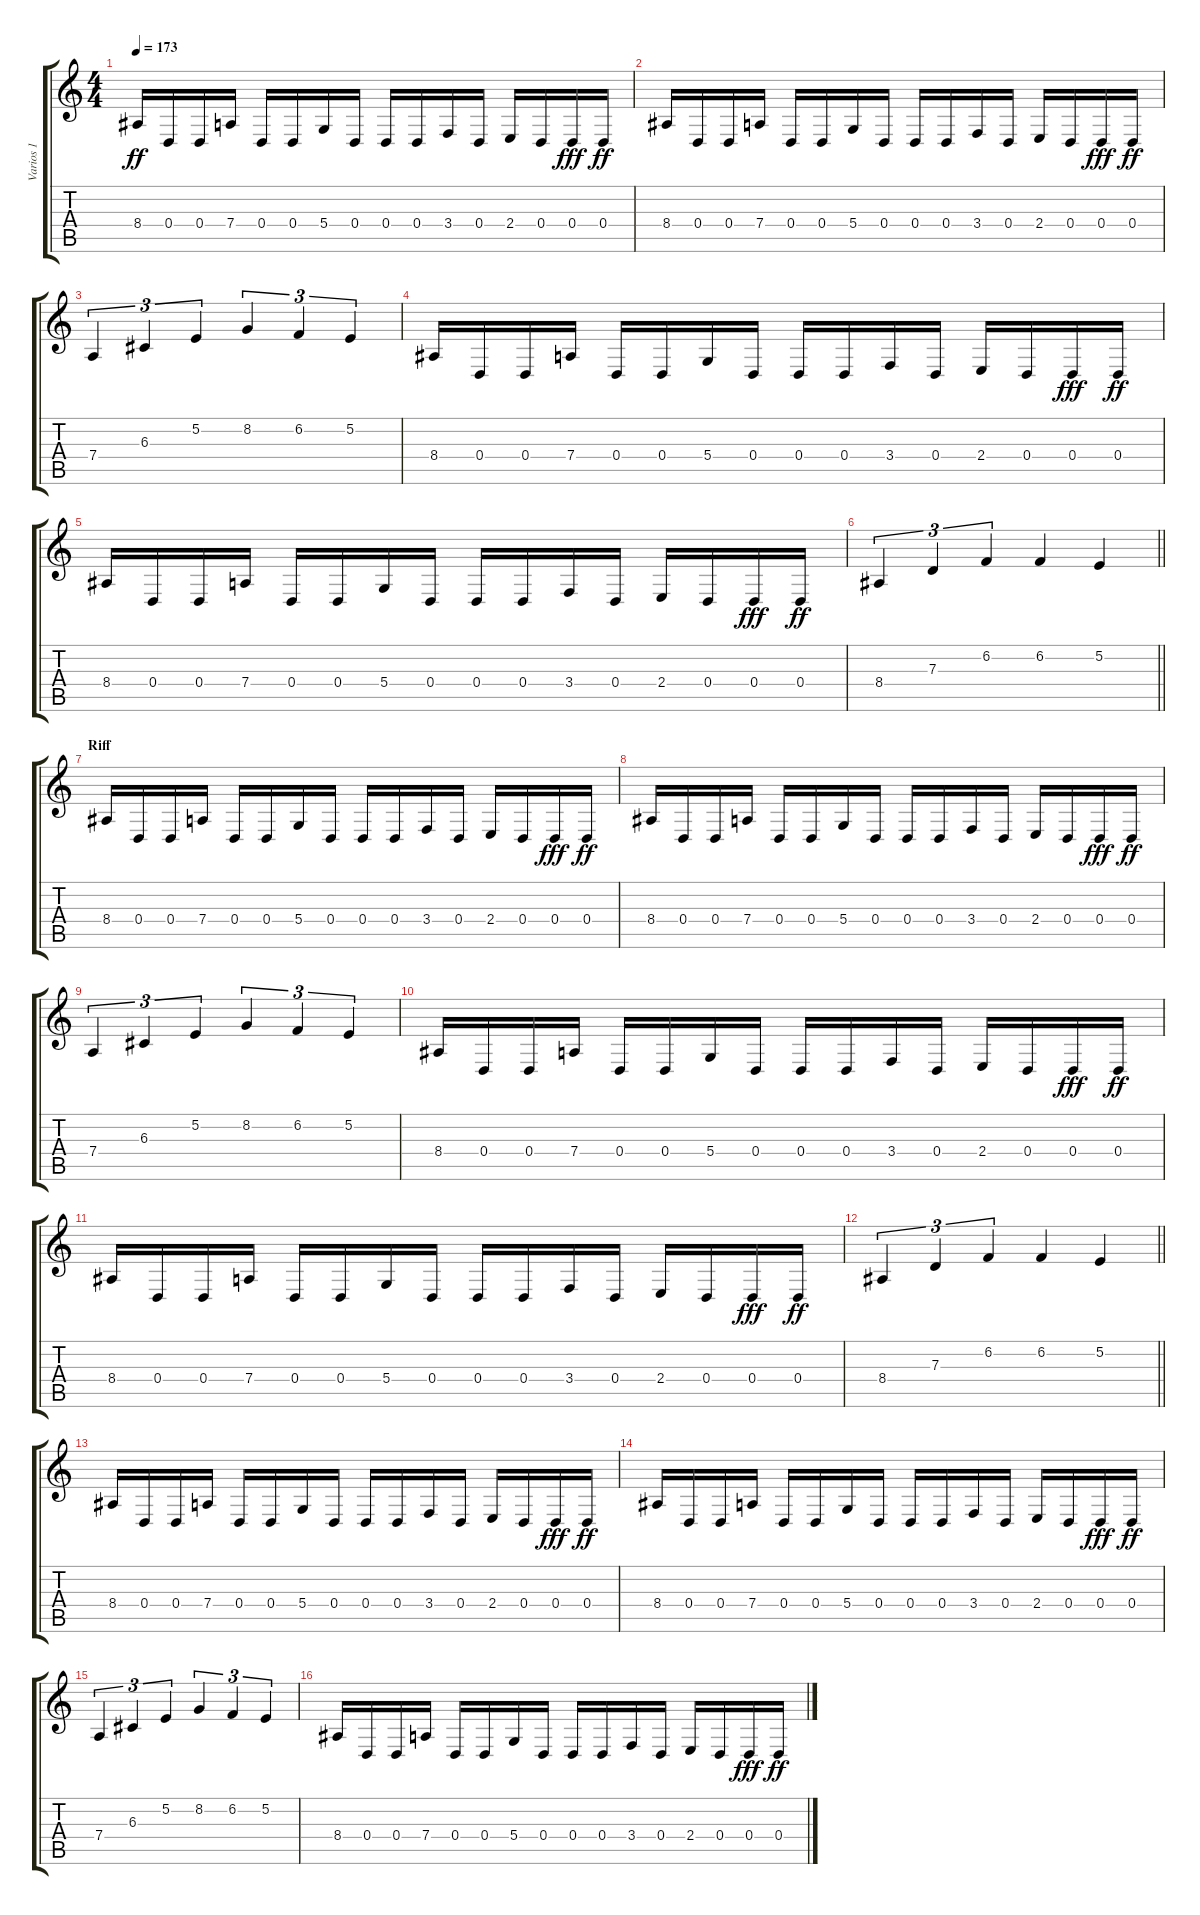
\track ("Varios 1" "Varios 1") {instrument harpsichord}
\staff {score tabs}
\tuning (E4 B3 G3 D3 A2 E2) {hide}
\ts (4 4)
\tempo 173
\clef g2
\ks c
8.4.16{dy ff instrument harpsichord} 0.4.16 0.4.16 7.4.16 0.4.16 0.4.16 5.4.16 0.4.16 0.4.16 0.4.16 3.4.16 0.4.16 2.4.16 0.4.16 0.4.16{dy fff} 0.4.16{dy ff} |
8.4.16 0.4.16 0.4.16 7.4.16 0.4.16 0.4.16 5.4.16 0.4.16 0.4.16 0.4.16 3.4.16 0.4.16 2.4.16 0.4.16 0.4.16{dy fff} 0.4.16{dy ff} |
7.4.4{tu (3 2)} 6.3.4{tu (3 2)} 5.2.4{tu (3 2)} 8.2.4{tu (3 2)} 6.2.4{tu (3 2)} 5.2.4{tu (3 2)} |
8.4.16 0.4.16 0.4.16 7.4.16 0.4.16 0.4.16 5.4.16 0.4.16 0.4.16 0.4.16 3.4.16 0.4.16 2.4.16 0.4.16 0.4.16{dy fff} 0.4.16{dy ff} |
8.4.16 0.4.16 0.4.16 7.4.16 0.4.16 0.4.16 5.4.16 0.4.16 0.4.16 0.4.16 3.4.16 0.4.16 2.4.16 0.4.16 0.4.16{dy fff} 0.4.16{dy ff} |
\barLineRight lightlight
8.4.4{tu (3 2)} 7.3.4{tu (3 2)} 6.2.4{tu (3 2)} 6.2.4 5.2.4 |
\section ("" "Riff")
8.4.16 0.4.16 0.4.16 7.4.16 0.4.16 0.4.16 5.4.16 0.4.16 0.4.16 0.4.16 3.4.16 0.4.16 2.4.16 0.4.16 0.4.16{dy fff} 0.4.16{dy ff} |
8.4.16 0.4.16 0.4.16 7.4.16 0.4.16 0.4.16 5.4.16 0.4.16 0.4.16 0.4.16 3.4.16 0.4.16 2.4.16 0.4.16 0.4.16{dy fff} 0.4.16{dy ff} |
7.4.4{tu (3 2)} 6.3.4{tu (3 2)} 5.2.4{tu (3 2)} 8.2.4{tu (3 2)} 6.2.4{tu (3 2)} 5.2.4{tu (3 2)} |
8.4.16 0.4.16 0.4.16 7.4.16 0.4.16 0.4.16 5.4.16 0.4.16 0.4.16 0.4.16 3.4.16 0.4.16 2.4.16 0.4.16 0.4.16{dy fff} 0.4.16{dy ff} |
8.4.16 0.4.16 0.4.16 7.4.16 0.4.16 0.4.16 5.4.16 0.4.16 0.4.16 0.4.16 3.4.16 0.4.16 2.4.16 0.4.16 0.4.16{dy fff} 0.4.16{dy ff} |
\barLineRight lightlight
8.4.4{tu (3 2)} 7.3.4{tu (3 2)} 6.2.4{tu (3 2)} 6.2.4 5.2.4 |
8.4.16 0.4.16 0.4.16 7.4.16 0.4.16 0.4.16 5.4.16 0.4.16 0.4.16 0.4.16 3.4.16 0.4.16 2.4.16 0.4.16 0.4.16{dy fff} 0.4.16{dy ff} |
8.4.16 0.4.16 0.4.16 7.4.16 0.4.16 0.4.16 5.4.16 0.4.16 0.4.16 0.4.16 3.4.16 0.4.16 2.4.16 0.4.16 0.4.16{dy fff} 0.4.16{dy ff} |
7.4.4{tu (3 2)} 6.3.4{tu (3 2)} 5.2.4{tu (3 2)} 8.2.4{tu (3 2)} 6.2.4{tu (3 2)} 5.2.4{tu (3 2)} |
8.4.16 0.4.16 0.4.16 7.4.16 0.4.16 0.4.16 5.4.16 0.4.16 0.4.16 0.4.16 3.4.16 0.4.16 2.4.16 0.4.16 0.4.16{dy fff} 0.4.16{dy ff}
